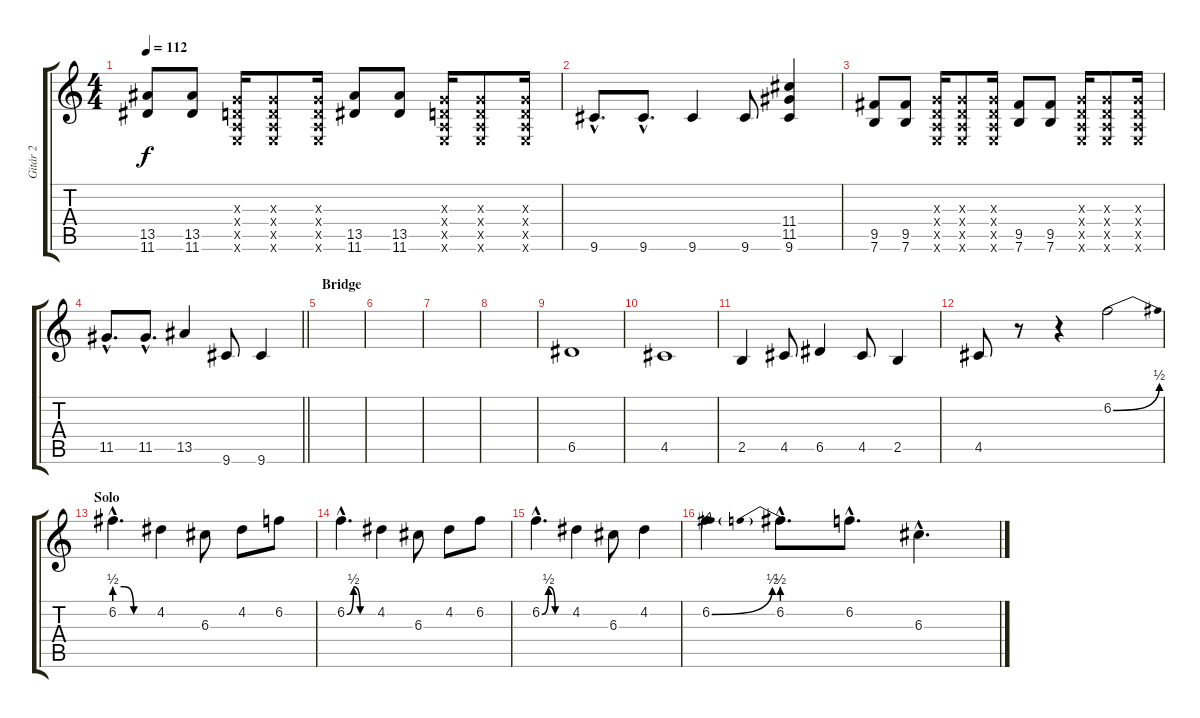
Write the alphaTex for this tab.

\track ("Gitár 2" "Gitár 2") {instrument overdrivenguitar}
\staff {score tabs}
\tuning (E4 B3 G3 D3 A2 E2) {hide}
\ts (4 4)
\tempo 112
\clef g2
\ks c
(13.5 11.6).8{dy f} (13.5 11.6).8 (0.3{x} 0.4{x} 0.5{x} 0.6{x}).16 (0.3{x} 0.4{x} 0.5{x} 0.6{x}).8 (0.3{x} 0.4{x} 0.5{x} 0.6{x}).16 (13.5 11.6).8 (13.5 11.6).8 (0.3{x} 0.4{x} 0.5{x} 0.6{x}).16 (0.3{x} 0.4{x} 0.5{x} 0.6{x}).8 (0.3{x} 0.4{x} 0.5{x} 0.6{x}).16 |
9.6{hac}.8{d} 9.6{hac}.8{d} 9.6.4 9.6.8 (11.4 11.5 9.6).4 |
(9.5 7.6).8 (9.5 7.6).8 (0.3{x} 0.4{x} 0.5{x} 0.6{x}).16 (0.3{x} 0.4{x} 0.5{x} 0.6{x}).8 (0.3{x} 0.4{x} 0.5{x} 0.6{x}).16 (9.5 7.6).8 (9.5 7.6).8 (0.3{x} 0.4{x} 0.5{x} 0.6{x}).16 (0.3{x} 0.4{x} 0.5{x} 0.6{x}).8 (0.3{x} 0.4{x} 0.5{x} 0.6{x}).16 |
\barLineRight lightlight
11.5{hac}.8{d} 11.5{hac}.8{d} 13.5.4 9.6.8 9.6.4 |
\section ("" "Bridge")
|
|
|
|
6.5.1 |
4.5.1 |
2.5.4 4.5.8 6.5.4 4.5.8 2.5.4 |
4.5.8 r.8 r.4 6.2{be (bend 0 0 60 2)}.2 |
\section ("" "Solo")
6.2{be (custom 0 2 15 2 30 0 60 0) hac}.4{d} 4.2.4 6.3.8 4.2.8 6.2.8 |
6.2{be (custom 0 0 15 2 30 0 45 0 60 0) hac}.4{d} 4.2.4 6.3.8 4.2.8 6.2.8 |
6.2{be (custom 0 0 15 2 30 0 45 0 60 0) hac}.4{d} 4.2.4 6.3.8 4.2.4 |
6.2{be (bend 0 0 60 2)}.4 6.2{be (prebend 0 2 60 2) hac}.8{d} 6.2{hac}.8{d} 6.3{hac}.4{d}
